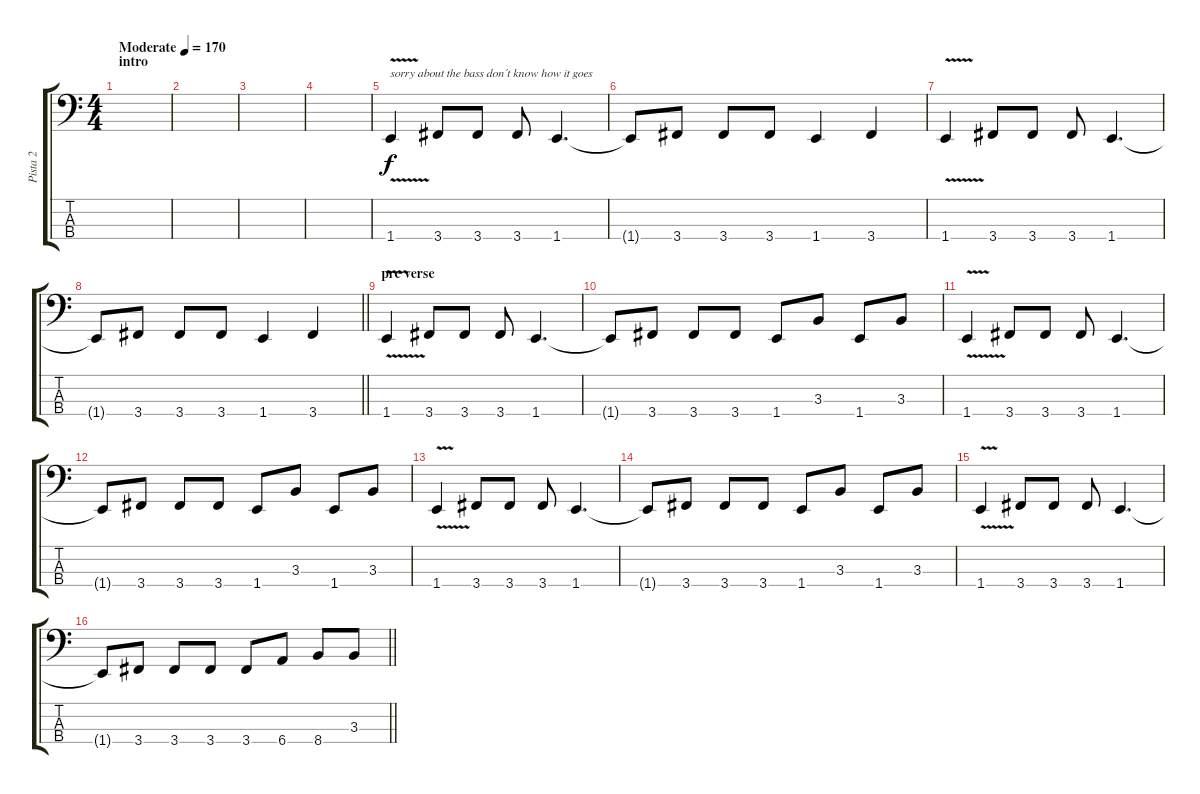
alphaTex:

\track ("Pista 2" "Pista 2") {instrument electricbasspick}
\staff {score tabs}
\tuning (Gb2 Db2 Ab1 Eb1) {hide}
\ts (4 4)
\section ("" "intro")
\tempo (170 "Moderate")
\clef f4
\ks c
|
|
|
|
1.4{v}.4{txt "sorry about the bass don´t know how it goes"} 3.4.8 3.4.8 3.4.8 1.4.4{d} |
1.4{t}.8 3.4.8 3.4.8 3.4.8 1.4.4 3.4.4 |
1.4{v}.4 3.4.8 3.4.8 3.4.8 1.4.4{d} |
\barLineRight lightlight
1.4{t}.8 3.4.8 3.4.8 3.4.8 1.4.4 3.4.4 |
\section ("" "pre verse")
1.4{v}.4 3.4.8 3.4.8 3.4.8 1.4.4{d} |
1.4{t}.8 3.4.8 3.4.8 3.4.8 1.4.8 3.3.8 1.4.8 3.3.8 |
1.4{v}.4 3.4.8 3.4.8 3.4.8 1.4.4{d} |
1.4{t}.8 3.4.8 3.4.8 3.4.8 1.4.8 3.3.8 1.4.8 3.3.8 |
1.4{v}.4 3.4.8 3.4.8 3.4.8 1.4.4{d} |
1.4{t}.8 3.4.8 3.4.8 3.4.8 1.4.8 3.3.8 1.4.8 3.3.8 |
1.4{v}.4 3.4.8 3.4.8 3.4.8 1.4.4{d} |
\barLineRight lightlight
1.4{t}.8 3.4.8 3.4.8 3.4.8 3.4.8 6.4.8 8.4.8 3.3.8
